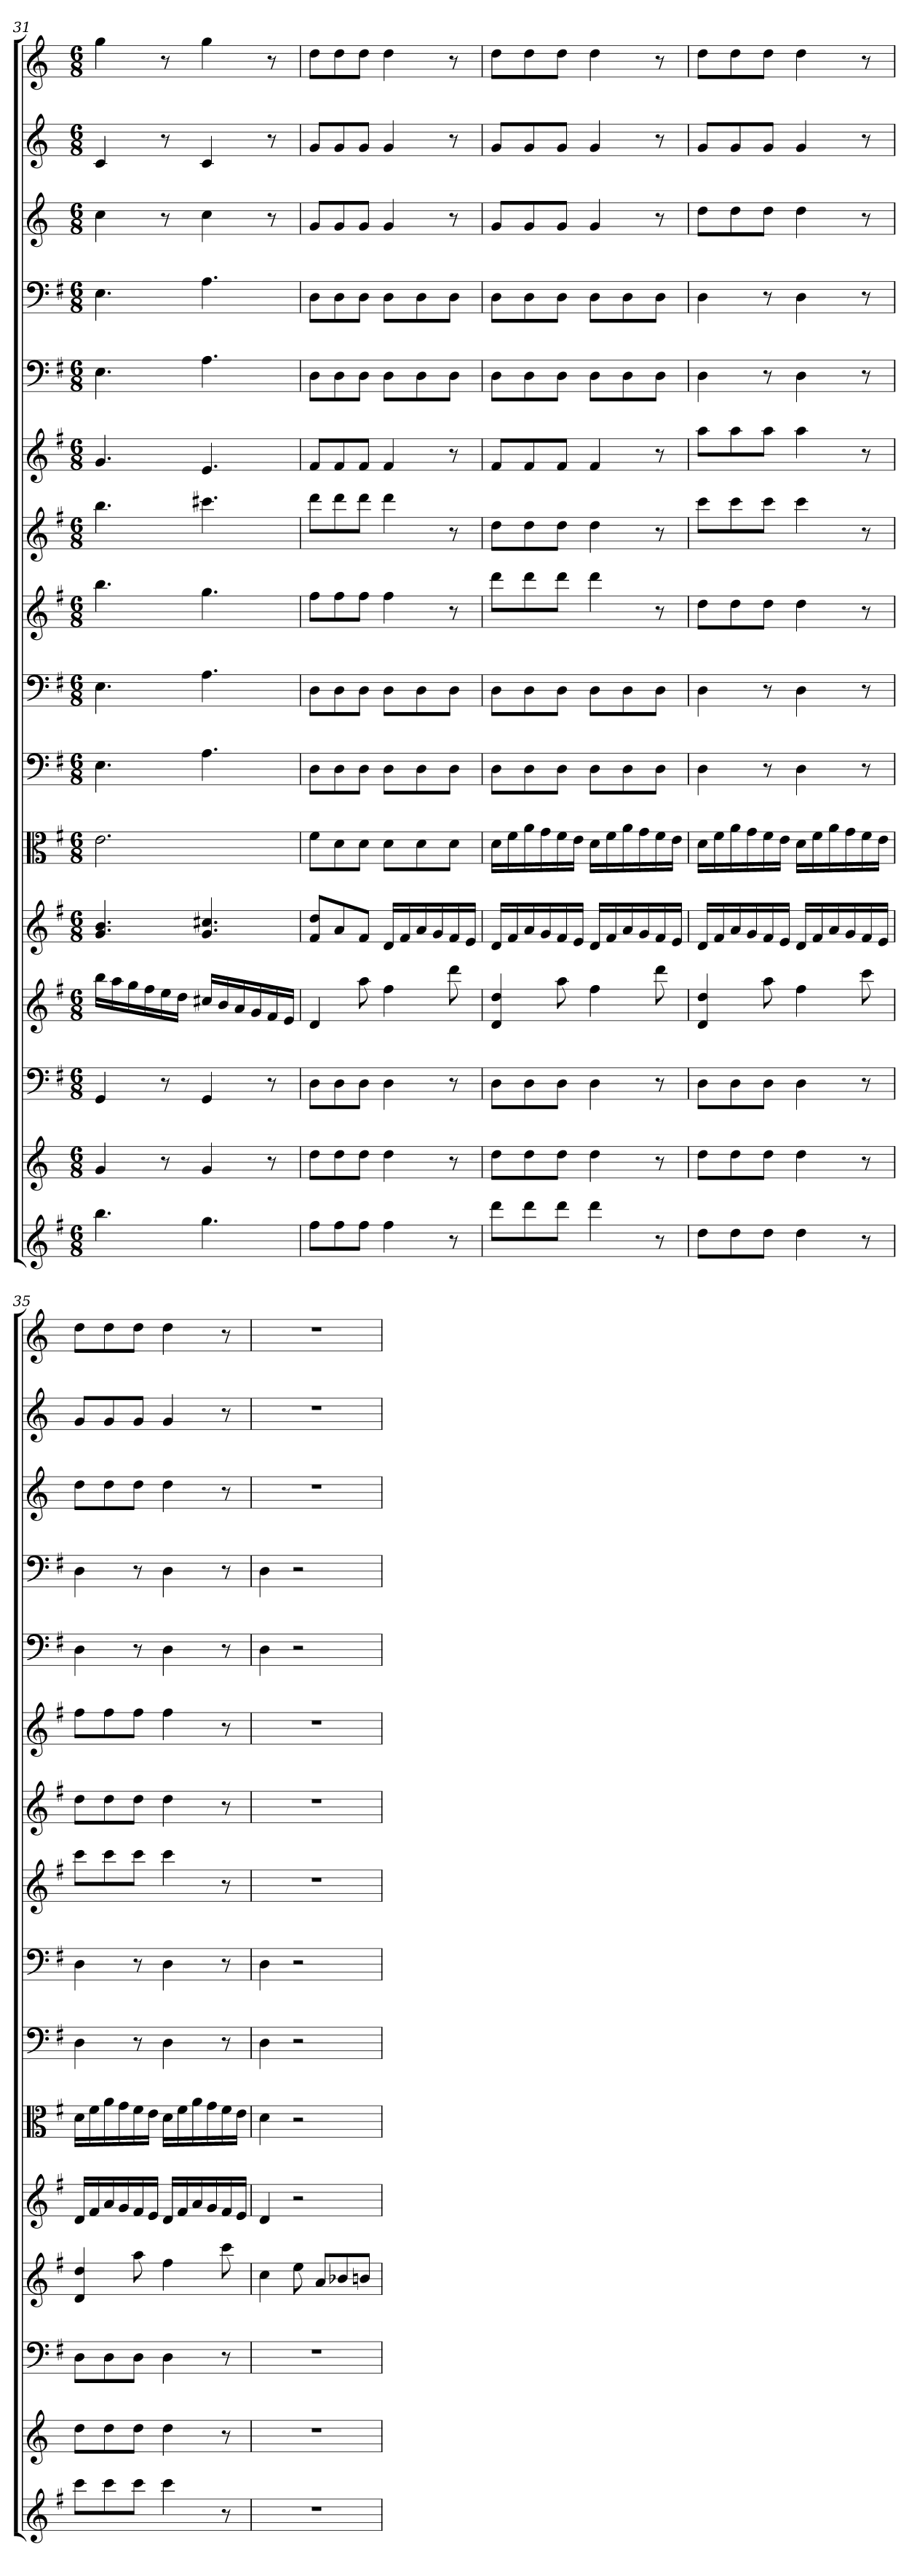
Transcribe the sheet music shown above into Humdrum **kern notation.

**kern	**kern	**kern	**kern	**kern	**kern	**kern	**kern	**kern	**kern	**kern	**kern	**kern	**kern	**kern	**kern
*part16	*part15	*part14	*part13	*part12	*part11	*part10	*part9	*part8	*part7	*part6	*part5	*part4	*part3	*part2	*part1
*staff16	*staff15	*staff14	*staff13	*staff12	*staff11	*staff10	*staff9	*staff8	*staff7	*staff6	*staff5	*staff4	*staff3	*staff2	*staff1
*	*	*clefF4	*	*	*clefC3	*clefF4	*clefF4	*	*	*	*clefF4	*clefF4	*	*	*
*k[f#]	*k[]	*k[f#]	*k[f#]	*k[f#]	*k[f#]	*k[f#]	*k[f#]	*k[f#]	*k[f#]	*k[f#]	*k[f#]	*k[f#]	*k[]	*k[]	*k[]
*M6/8	*M6/8	*M6/8	*M6/8	*M6/8	*M6/8	*M6/8	*M6/8	*M6/8	*M6/8	*M6/8	*M6/8	*M6/8	*M6/8	*M6/8	*M6/8
=31	=31	=31	=31	=31	=31	=31	=31	=31	=31	=31	=31	=31	=31	=31	=31
4.bb	4g	4GG	16bbLL	4.g 4.b	2.e	4.E	4.E	4.bb	4.bb	4.g	4.E	4.E	4cc	4c	4gg
.	.	.	16aa	.	.	.	.	.	.	.	.	.	.	.	.
.	.	.	16gg	.	.	.	.	.	.	.	.	.	.	.	.
.	.	.	16ff#	.	.	.	.	.	.	.	.	.	.	.	.
.	8r	8r	16ee	.	.	.	.	.	.	.	.	.	8r	8r	8r
.	.	.	16ddJJ	.	.	.	.	.	.	.	.	.	.	.	.
4.gg	4g	4GG	16cc#XLL	4.g 4.cc#X	.	4.A	4.A	4.gg	4.ccc#X	4.e	4.A	4.A	4cc	4c	4gg
.	.	.	16b	.	.	.	.	.	.	.	.	.	.	.	.
.	.	.	16a	.	.	.	.	.	.	.	.	.	.	.	.
.	.	.	16g	.	.	.	.	.	.	.	.	.	.	.	.
.	8r	8r	16f#	.	.	.	.	.	.	.	.	.	8r	8r	8r
.	.	.	16eJJ	.	.	.	.	.	.	.	.	.	.	.	.
=32	=32	=32	=32	=32	=32	=32	=32	=32	=32	=32	=32	=32	=32	=32	=32
8ff#L	8ddL	8D\L	4d	8f# 8ddL	8f#\L	8D\L	8D\L	8ff#L	8dddL	8f#L	8D\L	8D\L	8gL	8gL	8ddL
8ff#	8dd	8D\	.	8a	8d\	8D\	8D\	8ff#	8ddd	8f#	8D\	8D\	8g	8g	8dd
8ff#J	8ddJ	8D\J	8aa	8f#J	8d\J	8D\J	8D\J	8ff#J	8dddJ	8f#J	8D\J	8D\J	8gJ	8gJ	8ddJ
4ff#	4dd	4D	4ff#	16dLL	8d\L	8D\L	8D\L	4ff#	4ddd	4f#	8D\L	8D\L	4g	4g	4dd
.	.	.	.	16f#	.	.	.	.	.	.	.	.	.	.	.
.	.	.	.	16a	8d\	8D\	8D\	.	.	.	8D\	8D\	.	.	.
.	.	.	.	16g	.	.	.	.	.	.	.	.	.	.	.
8r	8r	8r	8ddd	16f#	8d\J	8D\J	8D\J	8r	8r	8r	8D\J	8D\J	8r	8r	8r
.	.	.	.	16eJJ	.	.	.	.	.	.	.	.	.	.	.
=33	=33	=33	=33	=33	=33	=33	=33	=33	=33	=33	=33	=33	=33	=33	=33
8dddL	8ddL	8D\L	4d 4dd	16dLL	16d\LL	8D\L	8D\L	8dddL	8ddL	8f#L	8D\L	8D\L	8gL	8gL	8ddL
.	.	.	.	16f#	16f#\	.	.	.	.	.	.	.	.	.	.
8ddd	8dd	8D\	.	16a	16a\	8D\	8D\	8ddd	8dd	8f#	8D\	8D\	8g	8g	8dd
.	.	.	.	16g	16g\	.	.	.	.	.	.	.	.	.	.
8dddJ	8ddJ	8D\J	8aa	16f#	16f#\	8D\J	8D\J	8dddJ	8ddJ	8f#J	8D\J	8D\J	8gJ	8gJ	8ddJ
.	.	.	.	16eJJ	16e\JJ	.	.	.	.	.	.	.	.	.	.
4ddd	4dd	4D	4ff#	16dLL	16d\LL	8D\L	8D\L	4ddd	4dd	4f#	8D\L	8D\L	4g	4g	4dd
.	.	.	.	16f#	16f#\	.	.	.	.	.	.	.	.	.	.
.	.	.	.	16a	16a\	8D\	8D\	.	.	.	8D\	8D\	.	.	.
.	.	.	.	16g	16g\	.	.	.	.	.	.	.	.	.	.
8r	8r	8r	8ddd	16f#	16f#\	8D\J	8D\J	8r	8r	8r	8D\J	8D\J	8r	8r	8r
.	.	.	.	16eJJ	16e\JJ	.	.	.	.	.	.	.	.	.	.
=34	=34	=34	=34	=34	=34	=34	=34	=34	=34	=34	=34	=34	=34	=34	=34
8ddL	8ddL	8D\L	4d 4dd	16dLL	16d\LL	4D	4D	8ddL	8cccL	8aaL	4D	4D	8ddL	8gL	8ddL
.	.	.	.	16f#	16f#\	.	.	.	.	.	.	.	.	.	.
8dd	8dd	8D\	.	16a	16a\	.	.	8dd	8ccc	8aa	.	.	8dd	8g	8dd
.	.	.	.	16g	16g\	.	.	.	.	.	.	.	.	.	.
8ddJ	8ddJ	8D\J	8aa	16f#	16f#\	8r	8r	8ddJ	8cccJ	8aaJ	8r	8r	8ddJ	8gJ	8ddJ
.	.	.	.	16eJJ	16e\JJ	.	.	.	.	.	.	.	.	.	.
4dd	4dd	4D	4ff#	16dLL	16d\LL	4D	4D	4dd	4ccc	4aa	4D	4D	4dd	4g	4dd
.	.	.	.	16f#	16f#\	.	.	.	.	.	.	.	.	.	.
.	.	.	.	16a	16a\	.	.	.	.	.	.	.	.	.	.
.	.	.	.	16g	16g\	.	.	.	.	.	.	.	.	.	.
8r	8r	8r	8ccc	16f#	16f#\	8r	8r	8r	8r	8r	8r	8r	8r	8r	8r
.	.	.	.	16eJJ	16e\JJ	.	.	.	.	.	.	.	.	.	.
=35	=35	=35	=35	=35	=35	=35	=35	=35	=35	=35	=35	=35	=35	=35	=35
8cccL	8ddL	8D\L	4d 4dd	16dLL	16d\LL	4D	4D	8cccL	8ddL	8ff#L	4D	4D	8ddL	8gL	8ddL
.	.	.	.	16f#	16f#\	.	.	.	.	.	.	.	.	.	.
8ccc	8dd	8D\	.	16a	16a\	.	.	8ccc	8dd	8ff#	.	.	8dd	8g	8dd
.	.	.	.	16g	16g\	.	.	.	.	.	.	.	.	.	.
8cccJ	8ddJ	8D\J	8aa	16f#	16f#\	8r	8r	8cccJ	8ddJ	8ff#J	8r	8r	8ddJ	8gJ	8ddJ
.	.	.	.	16eJJ	16e\JJ	.	.	.	.	.	.	.	.	.	.
4ccc	4dd	4D	4ff#	16dLL	16d\LL	4D	4D	4ccc	4dd	4ff#	4D	4D	4dd	4g	4dd
.	.	.	.	16f#	16f#\	.	.	.	.	.	.	.	.	.	.
.	.	.	.	16a	16a\	.	.	.	.	.	.	.	.	.	.
.	.	.	.	16g	16g\	.	.	.	.	.	.	.	.	.	.
8r	8r	8r	8ccc	16f#	16f#\	8r	8r	8r	8r	8r	8r	8r	8r	8r	8r
.	.	.	.	16eJJ	16e\JJ	.	.	.	.	.	.	.	.	.	.
=36	=36	=36	=36	=36	=36	=36	=36	=36	=36	=36	=36	=36	=36	=36	=36
2.r	2.r	2.r	4cc	4d	4d	4D	4D	2.r	2.r	2.r	4D	4D	2.r	2.r	2.r
.	.	.	8ee	2r	2r	2r	2r	.	.	.	2r	2r	.	.	.
.	.	.	8aL	.	.	.	.	.	.	.	.	.	.	.	.
.	.	.	8b-X	.	.	.	.	.	.	.	.	.	.	.	.
.	.	.	8bnJ	.	.	.	.	.	.	.	.	.	.	.	.
=	=	=	=	=	=	=	=	=	=	=	=	=	=	=	=
*-	*-	*-	*-	*-	*-	*-	*-	*-	*-	*-	*-	*-	*-	*-	*-
